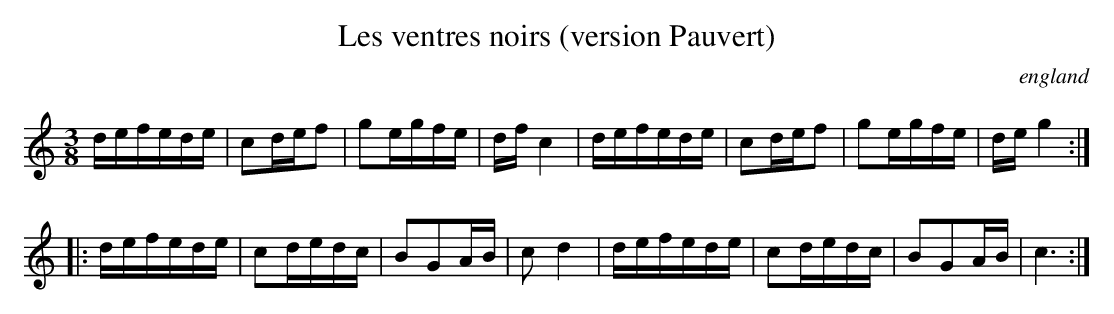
X:1
T:Les ventres noirs (version Pauvert)
O:england
M:3/8
L:1/16
K:C
defede|c2def2|g2egfe|dfc4|\
defede|c2def2|g2egfe|deg4:|
|:defede|c2dedc|B2G2AB|c2d4|\
defede|c2dedc|B2G2AB|c6:|
